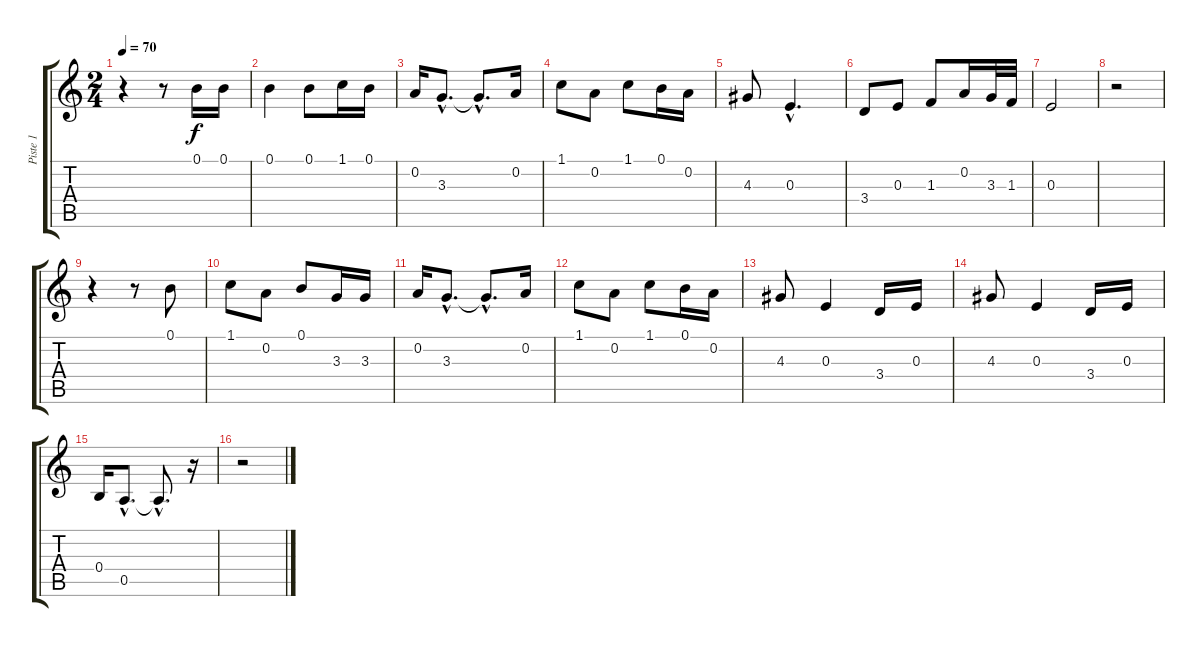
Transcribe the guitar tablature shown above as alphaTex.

\track ("Piste 1" "Piste 1") {instrument acousticguitarnylon}
\staff {score tabs}
\tuning (B3 A3 E3 B2 A2 D2) {hide}
\ts (2 4)
\tempo 70
\clef g2
\ks c
r.4{dy f} r.8 0.1.16 0.1.16 |
0.1.4 0.1.8 1.1.16 0.1.16 |
0.2.16 3.3{hac}.8{d} 3.3{hac t}.8{d} 0.2.16 |
1.1.8 0.2.8 1.1.8 0.1.16 0.2.16 |
4.3.8 0.3{hac}.4{d} |
3.4.8 0.3.8 1.3.8 0.2.16 3.3.32 1.3.32 |
0.3.2 |
r.2 |
r.4 r.8 0.1.8 |
1.1.8 0.2.8 0.1.8 3.3.16 3.3.16 |
0.2.16 3.3{hac}.8{d} 3.3{hac t}.8{d} 0.2.16 |
1.1.8 0.2.8 1.1.8 0.1.16 0.2.16 |
4.3.8 0.3.4 3.4.16 0.3.16 |
4.3.8 0.3.4 3.4.16 0.3.16 |
0.4.16 0.5{hac}.8{d} 0.5{hac t}.8{d} r.16 |
r.2
